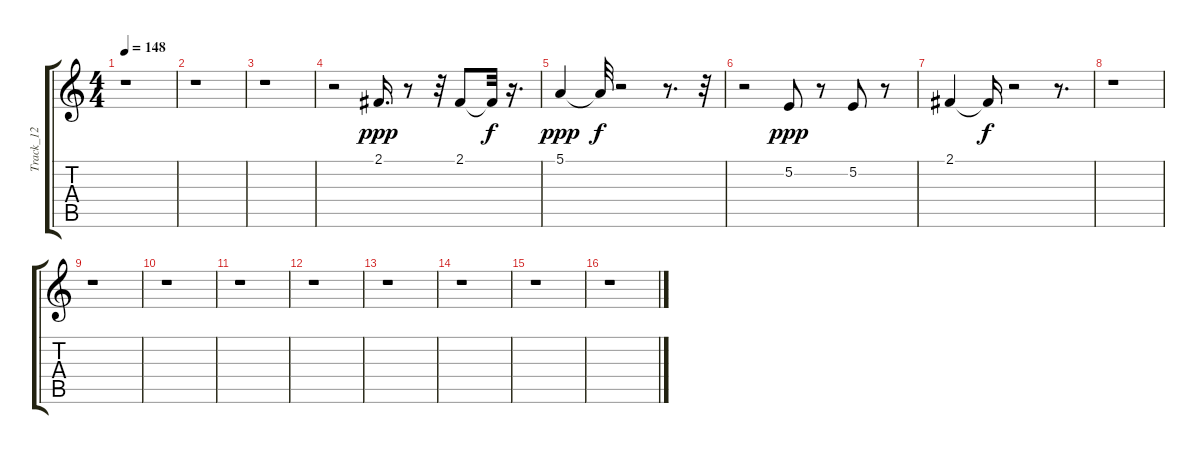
\track ("Track_12" "Track_12") {instrument acousticgrandpiano}
\staff {score tabs}
\tuning (E4 B3 G3 D3 A2 E2) {hide}
\ts (4 4)
\tempo 148
\clef g2
\ks c
r.1{dy ppp} |
r.1 |
r.1 |
r.2 2.1.16{d} r.8 r.32 2.1.8 2.1{t}.32{dy f} r.16{d} |
5.1.4{dy ppp} 5.1{t}.32{dy f} r.2 r.8{d} r.32 |
r.2 5.2.8{dy ppp} r.8 5.2.8 r.8 |
2.1.4 2.1{t}.16{dy f} r.2 r.8{d} |
r.1 |
r.1 |
r.1 |
r.1 |
r.1 |
r.1 |
r.1 |
r.1 |
r.1
